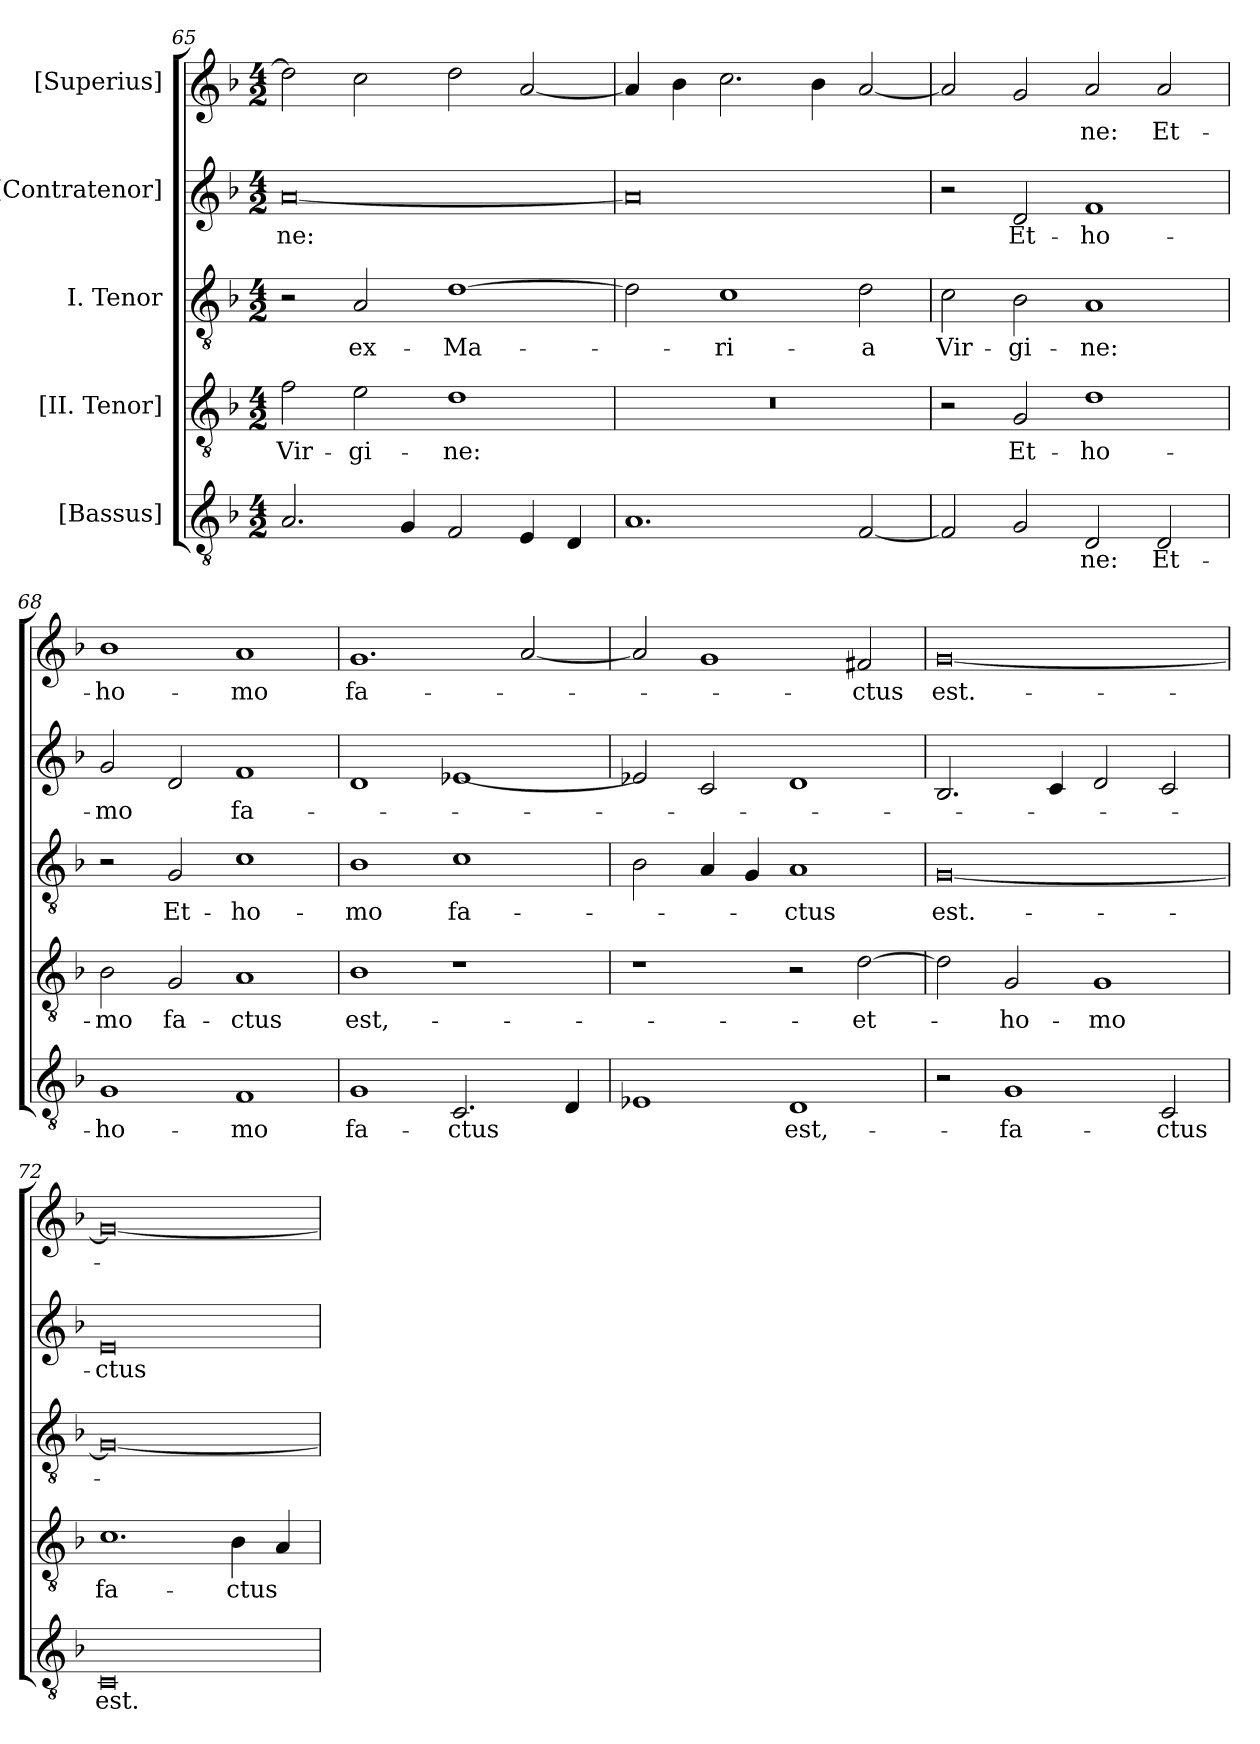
**kern	**text	**kern	**text	**kern	**text	**kern	**text	**kern	**text
*part5	*part5	*part4	*part4	*part3	*part3	*part2	*part2	*part1	*part1
*staff5	*staff5	*staff4	*staff4	*staff3	*staff3	*staff2	*staff2	*staff1	*staff1
*I"[Bassus]	*	*I"[II. Tenor]	*	*I"I. Tenor	*	*I"[Contratenor]	*	*I"[Superius]	*
*clefGv2	*	*clefGv2	*	*clefGv2	*	*clefG2	*	*clefG2	*
*k[b-]	*	*k[b-]	*	*k[b-]	*	*k[b-]	*	*k[b-]	*
*M4/2	*	*M4/2	*	*M4/2	*	*M4/2	*	*M4/2	*
=65	=65	=65	=65	=65	=65	=65	=65	=65	=65
2.A/	.	2f\	Vir-	2r	.	[0a/	-ne:	2dd\]	.
.	.	2e\	-gi-	2A/	ex-	.	.	2cc\	.
4G/	.	.	.	.	.	.	.	.	.
2F/	.	1d\	-ne:	[1d\	Ma-	.	.	2dd\	.
4E/	.	.	.	.	.	.	.	[2a/	.
4D/	.	.	.	.	.	.	.	.	.
=66	=66	=66	=66	=66	=66	=66	=66	=66	=66
1.A/	.	0r	.	2d\]	.	0a/]	.	4a/]	.
.	.	.	.	.	.	.	.	4b-\	.
.	.	.	.	1c\	-ri-	.	.	2.cc\	.
.	.	.	.	.	.	.	.	4b-\	.
[2F/	.	.	.	2d\	-a	.	.	[2a/	.
=67	=67	=67	=67	=67	=67	=67	=67	=67	=67
2F/]	.	2r	.	2c\	Vir-	2r	.	2a/]	.
2G/	.	2G/	Et-	2B-\	-gi-	2d/	Et-	2g/	.
2D/	-ne:	1d\	ho-	1A/	-ne:	1f/	ho-	2a/	-ne:
2D/	Et-	.	.	.	.	.	.	2a/	Et-
=68	=68	=68	=68	=68	=68	=68	=68	=68	=68
1G/	ho-	2B-\	-mo	2r	.	2g/	-mo	1b-\	ho-
.	.	2G/	fa-	2G/	Et-	2d/	.	.	.
1F/	-mo	1A/	-ctus	1c\	ho-	1f/	fa-	1a/	-mo
=69	=69	=69	=69	=69	=69	=69	=69	=69	=69
1G/	fa-	1B-\	est,-	1B-\	-mo	1d/	.	1.g/	fa-
2.C/	-ctus	1r	.	1c\	fa-	[1e-X/	.	.	.
.	.	.	.	.	.	.	.	[2a/	.
4D/	.	.	.	.	.	.	.	.	.
=70	=70	=70	=70	=70	=70	=70	=70	=70	=70
1E-X/	.	1r	.	2B-\	.	2e-X/]	.	2a/]	.
.	.	.	.	4A/	.	2c/	.	1g/	.
.	.	.	.	4G/	.	.	.	.	.
1D/	est,-	2r	.	1A/	-ctus	1d/	.	.	.
.	.	[2d\	et-	.	.	.	.	2f#X/	-ctus
=71	=71	=71	=71	=71	=71	=71	=71	=71	=71
2r	.	2d\]	.	[0G/	est.-	2.B-/	.	[0g/	est.-
1G/	fa-	2G/	ho-	.	.	.	.	.	.
.	.	.	.	.	.	4c/	.	.	.
.	.	1G/	-mo	.	.	2d/	.	.	.
2C/	-ctus	.	.	.	.	2c/	.	.	.
=72	=72	=72	=72	=72	=72	=72	=72	=72	=72
0C/	est.-	1.c\	fa-	0G/_	.	0e/	-ctus	0g/_	.
.	.	4B-\	-ctus	.	.	.	.	.	.
.	.	4A/	.	.	.	.	.	.	.
=	=	=	=	=	=	=	=	=	=
*-	*-	*-	*-	*-	*-	*-	*-	*-	*-
